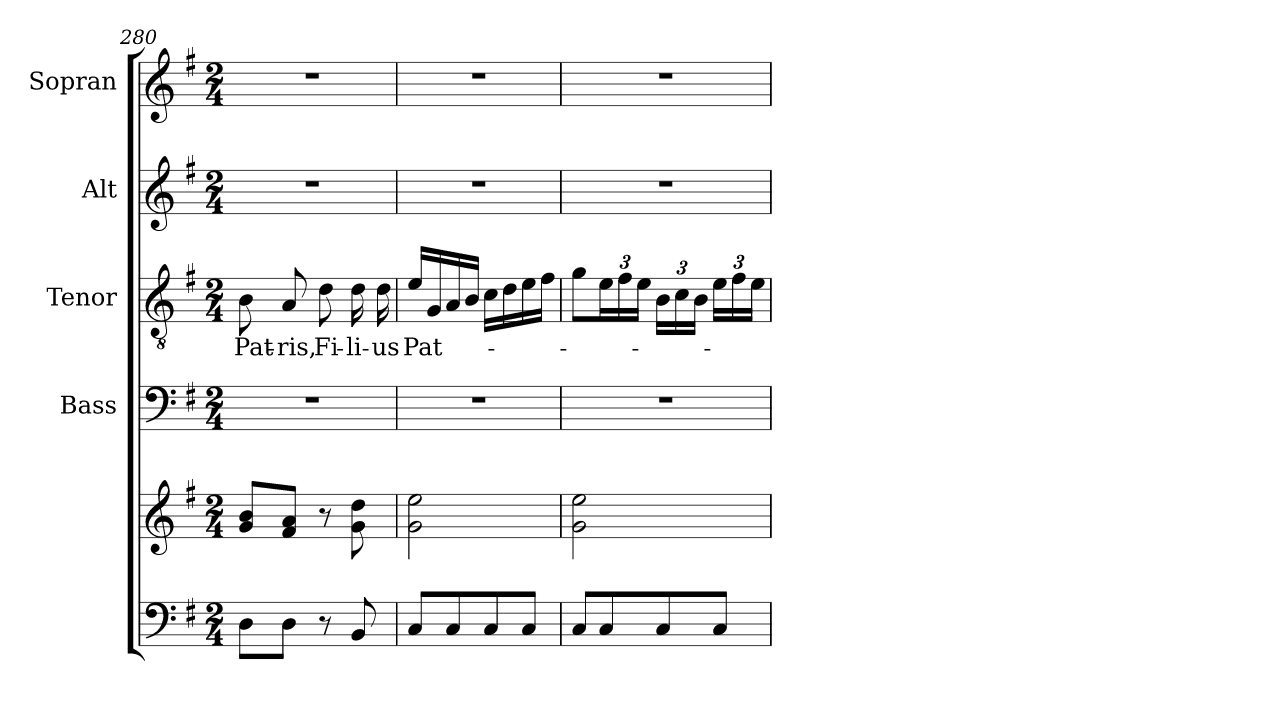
**kern	**kern	**kern	**kern	**text	**kern	**kern
*part5	*part5	*part4	*part3	*part3	*part2	*part1
*staff6	*staff5	*staff4	*staff3	*staff3	*staff2	*staff1
*	*	*I"Bass	*I"Tenor	*	*I"Alt	*I"Sopran
*	*	*I'B.	*I'T.	*	*I'A.	*I'S.
*clefF4	*clefG2	*clefF4	*clefGv2	*	*clefG2	*clefG2
*k[f#]	*k[f#]	*k[f#]	*k[f#]	*	*k[f#]	*k[f#]
*G:	*G:	*G:	*G:	*	*G:	*G:
*M2/4	*M2/4	*M2/4	*M2/4	*	*M2/4	*M2/4
=280	=280	=280	=280	=280	=280	=280
!	!	!	!	!LO:LY:b	!	!
8D\L	8g/ 8b/L	2r	8B\	Pat-	2r	2r
!	!	!	!	!LO:LY:b	!	!
8D\J	8f#/ 8a/J	.	8A/	-ris,	.	.
!	!	!	!	!LO:LY:b	!	!
8r	8r	.	8d\	Fi-	.	.
!	!	!	!	!LO:LY:b	!	!
8BB/	8g\ 8dd\	.	16d\	-li-	.	.
!	!	!	!	!LO:LY:b	!	!
.	.	.	16d\	-us	.	.
=281	=281	=281	=281	=281	=281	=281
!	!	!	!	!LO:LY:b	!	!
8C/L	2g\ 2ee\	2r	16e/LL	Pat-	2r	2r
.	.	.	16G/	.	.	.
8C/	.	.	16A/	.	.	.
.	.	.	16B/JJ	.	.	.
8C/	.	.	16c\LL	.	.	.
.	.	.	16d\	.	.	.
8C/J	.	.	16e\	.	.	.
.	.	.	16f#\JJ	.	.	.
=282	=282	=282	=282	=282	=282	=282
8C/L	2g\ 2ee\	2r	8g\L	.	2r	2r
8C/	.	.	24e\L	.	.	.
.	.	.	24f#\	.	.	.
.	.	.	24e\JJ	.	.	.
8C/	.	.	24B\LL	.	.	.
.	.	.	24c\	.	.	.
.	.	.	24B\JJ	.	.	.
8C/J	.	.	24e\LL	.	.	.
.	.	.	24f#\	.	.	.
.	.	.	24e\JJ	.	.	.
=	=	=	=	=	=	=
*-	*-	*-	*-	*-	*-	*-
